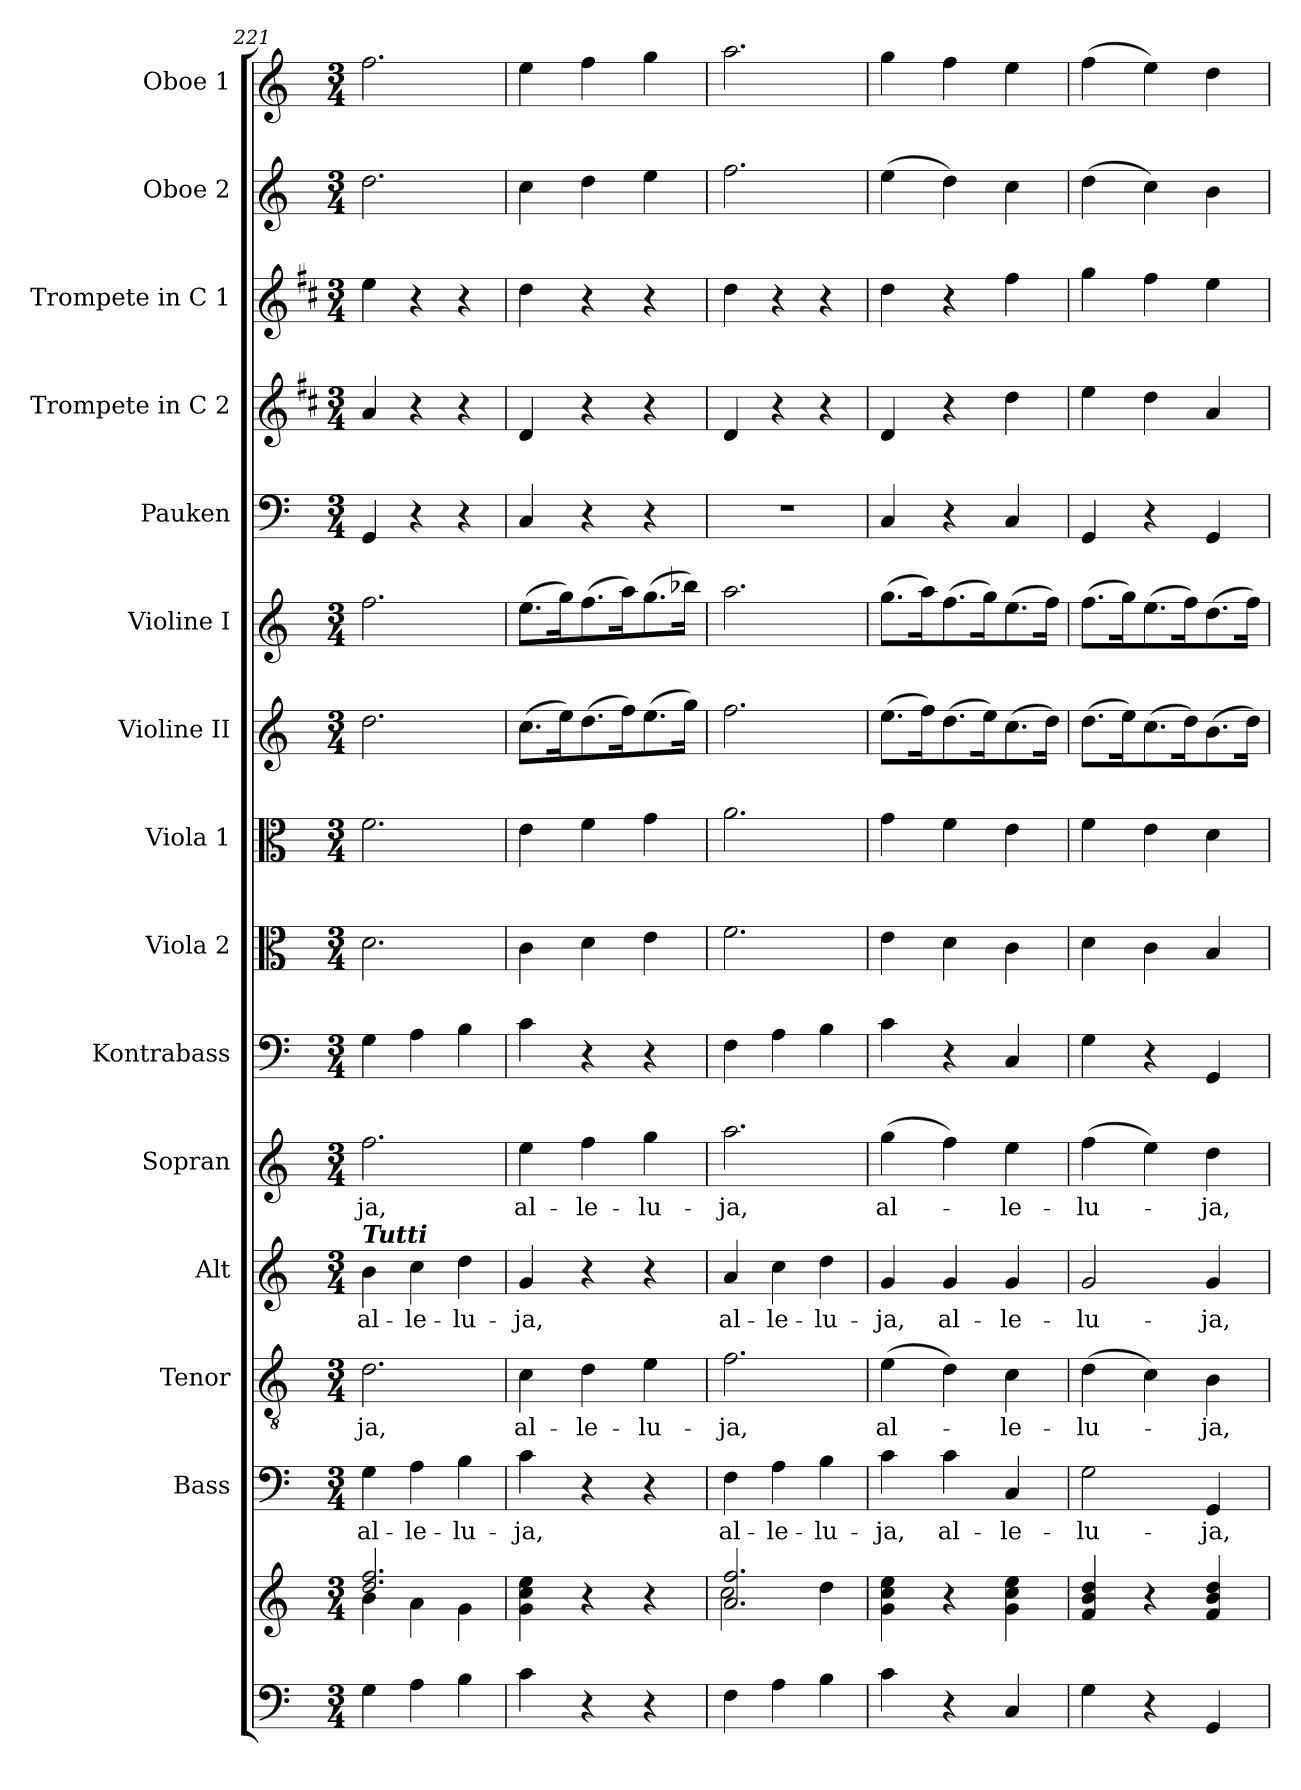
**kern	**kern	**kern	**text	**kern	**text	**kern	**text	**kern	**text	**kern	**kern	**kern	**kern	**kern	**kern	**kern	**kern	**kern	**kern
*part15	*part15	*part14	*part14	*part13	*part13	*part12	*part12	*part11	*part11	*part10	*part9	*part8	*part7	*part6	*part5	*part4	*part3	*part2	*part1
*staff16	*staff15	*staff14	*staff14	*staff13	*staff13	*staff12	*staff12	*staff11	*staff11	*staff10	*staff9	*staff8	*staff7	*staff6	*staff5	*staff4	*staff3	*staff2	*staff1
*	*	*I"Bass	*	*I"Tenor	*	*I"Alt	*	*I"Sopran	*	*I"Kontrabass	*I"Viola 2	*I"Viola 1	*I"Violine II	*I"Violine I	*I"Pauken	*I"Trompete in C 2	*I"Trompete in C 1	*I"Oboe 2	*I"Oboe 1
*	*	*I'B.	*	*I'T.	*	*I'A.	*	*I'S.	*	*I'Kb.	*I'Vla. 2	*I'Vla. 1	*I'Vl. II	*I'Vl. I	*I'Pauk.	*I'Trp. C 2	*I'Trp. C 1	*I'Ob. 2	*I'Ob. 1
*clefF4	*clefG2	*clefF4	*	*clefGv2	*	*clefG2	*	*clefG2	*	*clefF4	*clefC3	*clefC3	*clefG2	*clefG2	*clefF4	*clefG2	*clefG2	*clefG2	*clefG2
*	*	*	*	*	*	*	*	*	*	*ITrd7c12	*	*	*	*	*	*ITrd1c2	*ITrd1c2	*	*
*k[]	*k[]	*k[]	*	*k[]	*	*k[]	*	*k[]	*	*k[]	*k[]	*k[]	*k[]	*k[]	*k[]	*k[]	*k[]	*k[]	*k[]
*C:	*C:	*C:	*	*C:	*	*C:	*	*C:	*	*C:	*C:	*C:	*C:	*C:	*C:	*C:	*C:	*C:	*C:
*M3/4	*M3/4	*M3/4	*	*M3/4	*	*M3/4	*	*M3/4	*	*M3/4	*M3/4	*M3/4	*M3/4	*M3/4	*M3/4	*M3/4	*M3/4	*M3/4	*M3/4
=221	=221	=221	=221	=221	=221	=221	=221	=221	=221	=221	=221	=221	=221	=221	=221	=221	=221	=221	=221
*	*^	*	*	*	*	*	*	*	*	*	*	*	*	*	*	*	*	*	*
!	!	!	!	!	!	!	!LO:TX:a:Bi:t=Tutti	!	!	!	!	!	!	!	!	!	!	!	!	!
!	!	!	!	!LO:LY:b	!	!LO:LY:b	!	!LO:LY:b	!	!LO:LY:b	!	!	!	!	!	!	!	!	!	!
4G\	2.dd/ 2.ff/	4b\	4G\	al-	2.d\	-ja,	4b\	al-	2.ff\	-ja,	4GG\	2.d\	2.f\	2.dd\	2.ff\	4GG/	4g/	4dd\	2.dd\	2.ff\
!	!	!	!	!LO:LY:b	!	!	!	!LO:LY:b	!	!	!	!	!	!	!	!	!	!	!	!
4A\	.	4a\	4A\	-le-	.	.	4cc\	-le-	.	.	4AA\	.	.	.	.	4r	4r	4r	.	.
!	!	!	!	!LO:LY:b	!	!	!	!LO:LY:b	!	!	!	!	!	!	!	!	!	!	!	!
4B\	.	4g\	4B\	-lu-	.	.	4dd\	-lu-	.	.	4BB\	.	.	.	.	4r	4r	4r	.	.
!!LO:PB:g=z
=222	=222	=222	=222	=222	=222	=222	=222	=222	=222	=222	=222	=222	=222	=222	=222	=222	=222	=222	=222	=222
!	!	!	!	!LO:LY:b	!	!LO:LY:b	!	!LO:LY:b	!	!LO:LY:b	!	!	!	!	!	!	!	!	!	!
*	*v	*v	*	*	*	*	*	*	*	*	*	*	*	*	*	*	*	*	*	*
4c\	4g\ 4cc\ 4ee\	4c\	-ja,	4c\	al-	4g/	-ja,	4ee\	al-	4C\	4c\	4e\	(>8.cc\L	(>8.ee\L	4C/	4c/	4cc\	4cc\	4ee\
.	.	.	.	.	.	.	.	.	.	.	.	.	16ee\k)	16gg\k)	.	.	.	.	.
!	!	!	!	!	!LO:LY:b	!	!	!	!LO:LY:b	!	!	!	!	!	!	!	!	!	!
4r	4r	4r	.	4d\	-le-	4r	.	4ff\	-le-	4r	4d\	4f\	(>8.dd\	(>8.ff\	4r	4r	4r	4dd\	4ff\
.	.	.	.	.	.	.	.	.	.	.	.	.	16ff\k)	16aa\k)	.	.	.	.	.
!	!	!	!	!	!LO:LY:b	!	!	!	!LO:LY:b	!	!	!	!	!	!	!	!	!	!
4r	4r	4r	.	4e\	-lu-	4r	.	4gg\	-lu-	4r	4e\	4g\	(>8.ee\	(>8.gg\	4r	4r	4r	4ee\	4gg\
.	.	.	.	.	.	.	.	.	.	.	.	.	16gg\Jk)	16bb-X\Jk)	.	.	.	.	.
=223	=223	=223	=223	=223	=223	=223	=223	=223	=223	=223	=223	=223	=223	=223	=223	=223	=223	=223	=223
*	*^	*	*	*	*	*	*	*	*	*	*	*	*	*	*	*	*	*	*
!	!	!	!	!LO:LY:b	!	!LO:LY:b	!	!LO:LY:b	!	!LO:LY:b	!	!	!	!	!	!	!	!	!	!
4F\	2.a/ 2.ff/	2cc\	4F\	al-	2.f\	-ja,	4a/	al-	2.aa\	-ja,	4FF\	2.f\	2.a\	2.ff\	2.aa\	2.r	4c/	4cc\	2.ff\	2.aa\
!	!	!	!	!LO:LY:b	!	!	!	!LO:LY:b	!	!	!	!	!	!	!	!	!	!	!	!
4A\	.	.	4A\	-le-	.	.	4cc\	-le-	.	.	4AA\	.	.	.	.	.	4r	4r	.	.
!	!	!	!	!LO:LY:b	!	!	!	!LO:LY:b	!	!	!	!	!	!	!	!	!	!	!	!
4B\	.	4dd\	4B\	-lu-	.	.	4dd\	-lu-	.	.	4BB\	.	.	.	.	.	4r	4r	.	.
=224	=224	=224	=224	=224	=224	=224	=224	=224	=224	=224	=224	=224	=224	=224	=224	=224	=224	=224	=224	=224
!	!	!	!	!LO:LY:b	!	!LO:LY:b	!	!LO:LY:b	!	!LO:LY:b	!	!	!	!	!	!	!	!	!	!
*	*v	*v	*	*	*	*	*	*	*	*	*	*	*	*	*	*	*	*	*	*
4c\	4g\ 4cc\ 4ee\	4c\	-ja,	(>4e\	al-	4g/	-ja,	(>4gg\	al-	4C\	4e\	4g\	(>8.ee\L	(>8.gg\L	4C/	4c/	4cc\	(>4ee\	(>4gg\
.	.	.	.	.	.	.	.	.	.	.	.	.	16ff\k)	16aa\k)	.	.	.	.	.
!	!	!	!LO:LY:b	!	!	!	!LO:LY:b	!	!	!	!	!	!	!	!	!	!	!	!
4r	4r	4c\	al-	4d\)	.	4g/	al-	4ff\)	.	4r	4d\	4f\	(>8.dd\	(>8.ff\	4r	4r	4r	4dd\)	4ff\
.	.	.	.	.	.	.	.	.	.	.	.	.	16ee\k)	16gg\k)	.	.	.	.	.
!	!	!	!LO:LY:b	!	!LO:LY:b	!	!LO:LY:b	!	!LO:LY:b	!	!	!	!	!	!	!	!	!	!
4C/	4g\ 4cc\ 4ee\	4C/	-le-	4c\	-le-	4g/	-le-	4ee\	-le-	4CC/	4c\	4e\	(>8.cc\	(>8.ee\	4C/	4cc\	4ee\	4cc\	4ee\
.	.	.	.	.	.	.	.	.	.	.	.	.	16dd\Jk)	16ff\Jk)	.	.	.	.	.
=225	=225	=225	=225	=225	=225	=225	=225	=225	=225	=225	=225	=225	=225	=225	=225	=225	=225	=225	=225
!	!	!	!LO:LY:b	!	!LO:LY:b	!	!LO:LY:b	!	!LO:LY:b	!	!	!	!	!	!	!	!	!	!
4G\	4f/ 4b/ 4dd/	2G\	-lu-	(>4d\	-lu-	2g/	-lu-	(>4ff\	-lu-	4GG\	4d\	4f\	(>8.dd\L	(>8.ff\L	4GG/	4dd\	4ff\	(>4dd\	(>4ff\
.	.	.	.	.	.	.	.	.	.	.	.	.	16ee\k)	16gg\k)	.	.	.	.	.
4r	4r	.	.	4c\)	.	.	.	4ee\)	.	4r	4c\	4e\	(>8.cc\	(>8.ee\	4r	4cc\	4ee\	4cc\)	4ee\)
.	.	.	.	.	.	.	.	.	.	.	.	.	16dd\k)	16ff\k)	.	.	.	.	.
!	!	!	!LO:LY:b	!	!LO:LY:b	!	!LO:LY:b	!	!LO:LY:b	!	!	!	!	!	!	!	!	!	!
4GG/	4f/ 4b/ 4dd/	4GG/	-ja,	4B\	-ja,	4g/	-ja,	4dd\	-ja,	4GGG/	4B/	4d\	(>8.b\	(>8.dd\	4GG/	4g/	4dd\	4b\	4dd\
.	.	.	.	.	.	.	.	.	.	.	.	.	16dd\Jk)	16ff\Jk)	.	.	.	.	.
=	=	=	=	=	=	=	=	=	=	=	=	=	=	=	=	=	=	=	=
*-	*-	*-	*-	*-	*-	*-	*-	*-	*-	*-	*-	*-	*-	*-	*-	*-	*-	*-	*-
